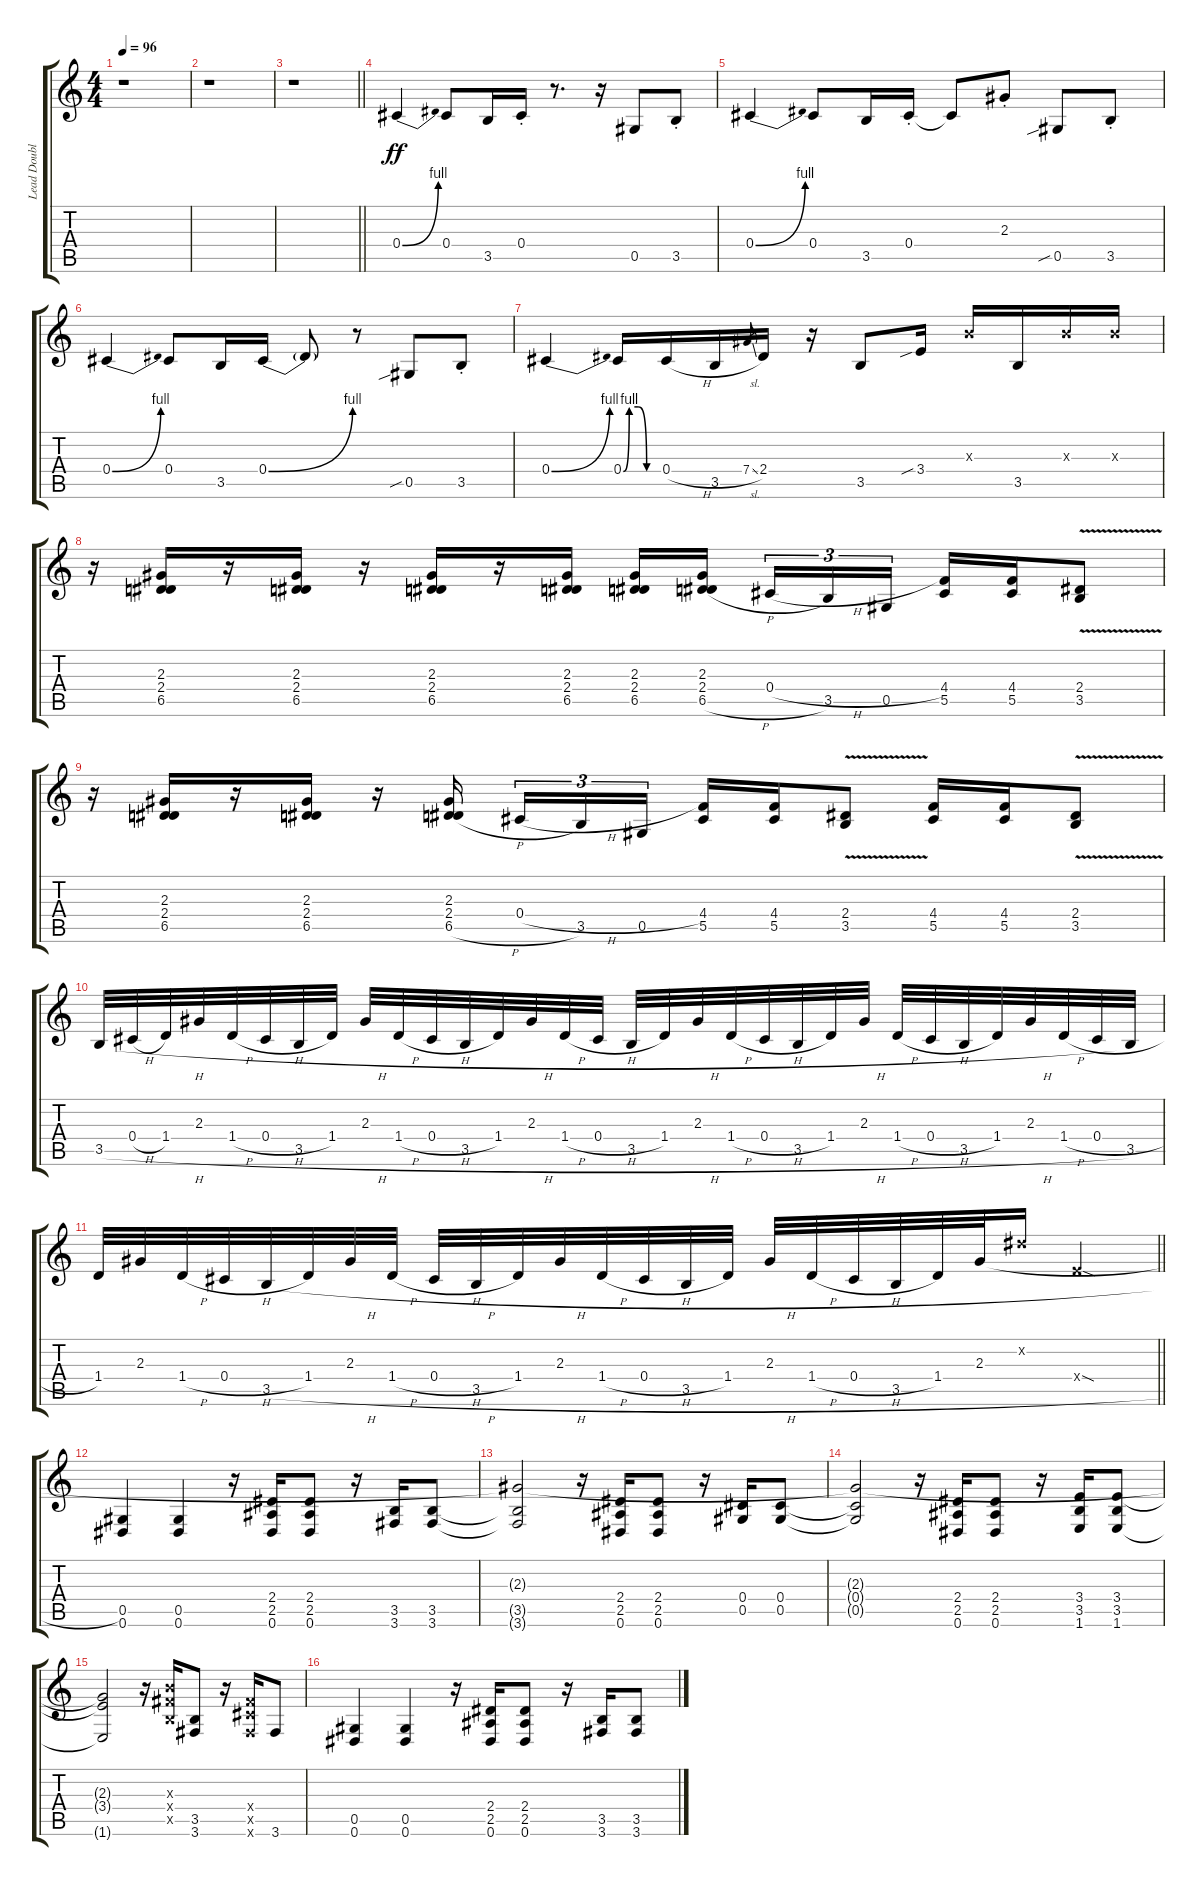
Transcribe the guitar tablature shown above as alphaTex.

\track ("Lead Double" "Lead Doubl") {instrument distortionguitar}
\staff {score tabs}
\tuning (Eb4 Bb3 Gb3 Db3 Ab2 Eb2) {hide}
\ts (4 4)
\tempo 96
\clef g2
\ks c
r.1{dy ff} |
r.1 |
\barLineRight lightlight
r.1 |
0.4{be (bend 0 0 60 4)}.4 0.4.8 3.5.16 0.4{st}.16 r.8{d} r.16 0.5.8 3.5{st}.8 |
0.4{be (bend 0 0 60 4)}.4 0.4.8 3.5.16 0.4{st}.16 0.4{t}.8 2.3{st}.8 0.5{sib}.8 3.5{st}.8 |
0.4{be (bend 0 0 60 4)}.4 0.4.8 3.5.16 0.4{be (bend 0 0 60 4)}.16 0.4{t}.8 r.8 0.5{sib}.8 3.5{st}.8 |
0.4{be (bend 0 0 60 4)}.4 0.4{be (custom 0 0 10 4 25 4 40 0 60 0)}.16 0.4{h}.16 3.5.16 7.4{sl}.8{gr} 2.4.16 r.16 3.5.8 3.4{sib}.16 5.3{x}.16 3.5.16 5.3{x}.16 5.3{x}.16 |
r.16 (2.3 2.4 6.5).16 r.16 (2.3 2.4 6.5).16 r.16 (2.3 2.4 6.5).16 r.16 (2.3 2.4 6.5).16 (2.3 2.4 6.5).16 (2.3 2.4 6.5{h}).16{beam splitsecondary} 0.4{h}.16{tu (3 2)} 3.5.16{tu (3 2)} 0.5.16{tu (3 2)} (4.4 5.5).16 (4.4 5.5).16 (2.4{v} 3.5{v}).8 |
r.16 (2.3 2.4 6.5).16 r.16 (2.3 2.4 6.5).16 r.16 (2.3 2.4 6.5{h}).16{beam splitsecondary} 0.4{h}.16{tu (3 2)} 3.5.16{tu (3 2)} 0.5.16{tu (3 2)} (4.4 5.5).16 (4.4 5.5).16 (2.4{v} 3.5{v}).8 (4.4 5.5).16 (4.4 5.5).16 (2.4{v} 3.5{v}).8 |
3.5{h}.32 0.4{h}.32 1.4.32 2.3.32 1.4{h}.32 0.4{h}.32 3.5{h}.32 1.4.32 2.3.32 1.4{h}.32 0.4{h}.32 3.5{h}.32 1.4.32 2.3.32 1.4{h}.32 0.4{h}.32 3.5{h}.32 1.4.32 2.3.32 1.4{h}.32 0.4{h}.32 3.5{h}.32 1.4.32 2.3.32 1.4{h}.32 0.4{h}.32 3.5{h}.32 1.4.32 2.3.32 1.4{h}.32 0.4{h}.32 3.5.32 |
\barLineRight lightlight
1.4.32 2.3.32 1.4{h}.32 0.4{h}.32 3.5{h}.32 1.4.32 2.3.32 1.4{h}.32 0.4{h}.32 3.5{h}.32 1.4.32 2.3.32 1.4{h}.32 0.4{h}.32 3.5{h}.32 1.4.32 2.3.32 1.4{h}.32 0.4{h}.32 3.5{h}.32 1.4.32 2.3.32 5.2{x}.16 3.4{sod x}.4 |
(0.5 0.6).4 (0.5 0.6).4 r.16 (2.4 2.5 0.6).16 (2.4 2.5 0.6).8 r.16 (3.5 3.6).16 (3.5 3.6).8 |
(2.3{t} 3.5{t} 3.6{t}).2 r.16 (2.4 2.5 0.6).16 (2.4 2.5 0.6).8 r.16 (0.4 0.5).16 (0.4 0.5).8 |
(2.3{t} 0.4{t} 0.5{t}).2 r.16 (2.4 2.5 0.6).16 (2.4 2.5 0.6).8 r.16 (3.4 3.5 1.6).16 (3.4 3.5 1.6).8 |
(2.3{t} 3.4{t} 1.6{t}).2 r.16 (5.3{x} 5.4{x} 3.5{x}).16 (3.5 3.6).8 r.16 (5.4{x} 5.5{x} 3.6{x}).16 3.6.8 |
(0.5 0.6).4 (0.5 0.6).4 r.16 (2.4 2.5 0.6).16 (2.4 2.5 0.6).8 r.16 (3.5 3.6).16 (3.5 3.6).8
